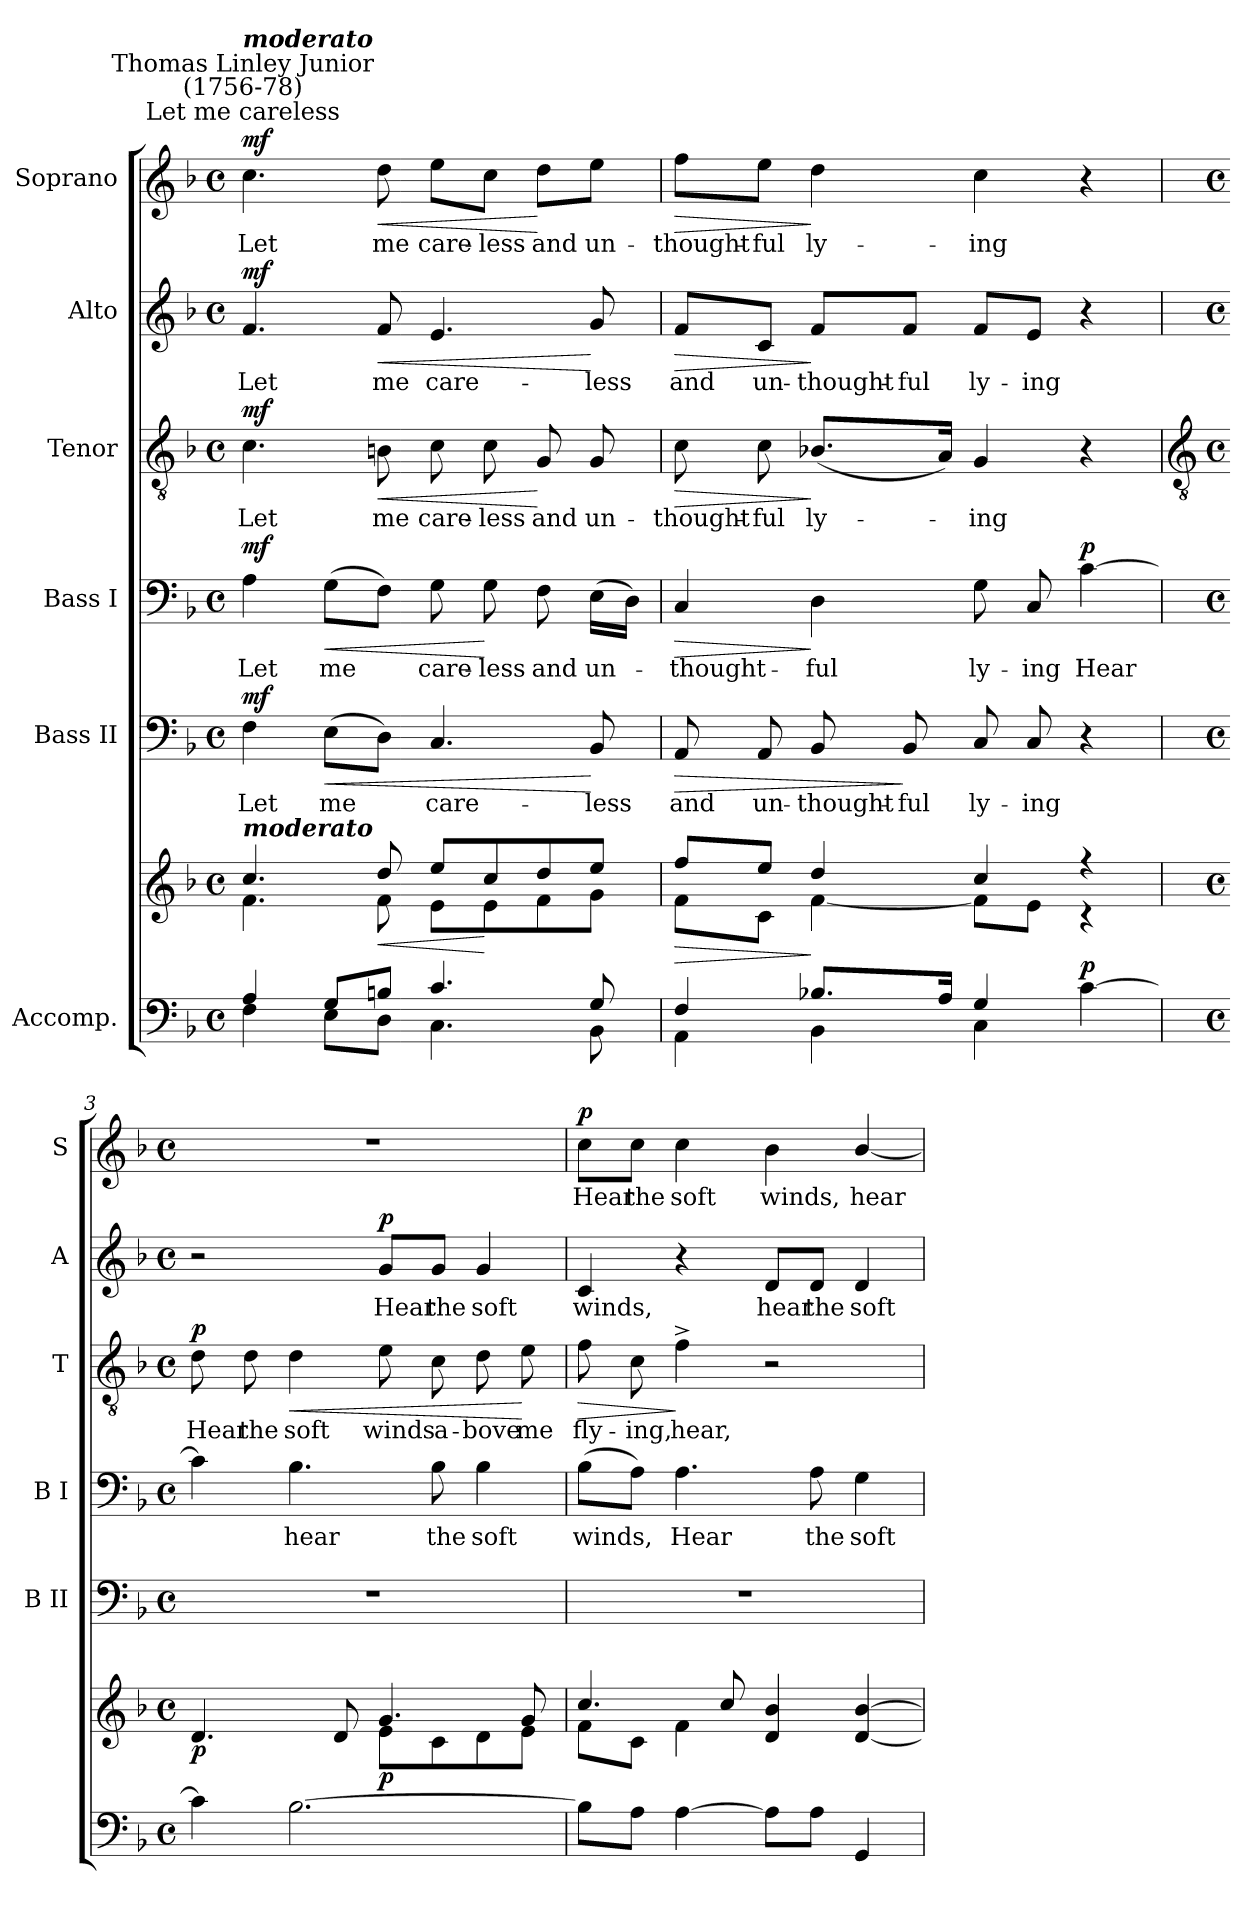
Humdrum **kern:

**kern	**kern	**dynam	**kern	**text	**dynam	**kern	**text	**dynam	**kern	**text	**dynam	**kern	**text	**dynam	**kern	**text	**dynam
*part6	*part6	*part6	*part5	*part5	*part5	*part4	*part4	*part4	*part3	*part3	*part3	*part2	*part2	*part2	*part1	*part1	*part1
*staff7	*staff6	*staff6/7	*staff5	*staff5	*staff5	*staff4	*staff4	*staff4	*staff3	*staff3	*staff3	*staff2	*staff2	*staff2	*staff1	*staff1	*staff1
*I"Accomp.	*	*	*I"Bass II	*	*	*I"Bass I	*	*	*I"Tenor	*	*	*I"Alto	*	*	*I"Soprano	*	*
*	*	*	*I'B II	*	*	*I'B I	*	*	*I'T	*	*	*I'A	*	*	*I'S	*	*
*clefF4	*clefG2	*	*clefF4	*	*	*clefF4	*	*	*clefGv2	*	*	*clefG2	*	*	*clefG2	*	*
*k[b-]	*k[b-]	*	*k[b-]	*	*	*k[b-]	*	*	*k[b-]	*	*	*k[b-]	*	*	*k[b-]	*	*
*F:	*F:	*	*F:	*	*	*F:	*	*	*F:	*	*	*F:	*	*	*F:	*	*
*M4/4	*M4/4	*	*M4/4	*	*	*M4/4	*	*	*M4/4	*	*	*M4/4	*	*	*M4/4	*	*
*met(c)	*met(c)	*	*met(c)	*	*	*met(c)	*	*	*met(c)	*	*	*met(c)	*	*	*met(c)	*	*
*MM48	*MM48	*	*MM48	*	*	*MM48	*	*	*MM48	*	*	*MM48	*	*	*MM48	*	*
=1	=1	=1	=1	=1	=1	=1	=1	=1	=1	=1	=1	=1	=1	=1	=1	=1	=1
*^	*^	*	*	*	*	*	*	*	*	*	*	*	*	*	*	*	*
!	!	!	!	!	!	!	!	!	!	!	!	!	!	!	!	!	!LO:TX:a:cj:t=Let me careless	!	!
!	!	!	!	!	!	!	!	!	!	!	!	!	!	!	!	!	!LO:TX:a:cj:t=Thomas Linley Junior\n(1756-78)	!	!
!	!	!	!	!	!	!	!	!	!	!	!	!	!	!	!	!	!LO:TX:a:Bi:t=moderato	!	!
!	!	!LO:TX:a:Bi:t=moderato	!	!	!	!	!	!	!	!	!	!	!	!	!	!	!	!	!
!	!	!	!	!LO:DY:b=2	!	!LO:LY:b	!	!	!LO:LY:b	!	!	!LO:LY:b	!	!	!LO:LY:b	!	!	!LO:LY:b	!
!	!	!	!	!LO:DY:n=1:b=2	!	!	!	!	!	!	!	!	!	!	!	!	!	!	!
!	!	!	!	!LO:DY:n=2:b	!	!	!	!	!	!	!	!	!	!	!	!	!	!	!
!	!	!	!	!LO:DY:n=3:b	!	!	!LO:DY:b	!	!	!LO:DY:b	!	!	!LO:DY:b	!	!	!LO:DY:b	!	!	!LO:DY:b
4A/	4F\	4.cc/	4.f\	mf mf mf mf	4F	Let	mf	4A	Let	mf	4.c	Let	mf	4.f	Let	mf	4.cc	Let	mf
!	!	!	!	!	!	!LO:LY:b	!LO:HP:b	!	!LO:LY:b	!LO:HP:b	!	!	!	!	!	!	!	!	!
8G/L	8E\L	.	.	.	(>8EL	me	<	(>8GL	me	<	.	.	.	.	.	.	.	.	.
!	!	!	!	!LO:HP:b	!	!	!	!	!	!	!	!	!	!	!	!	!	!	!
!	!	!	!	!LO:HP:n=1:b	!	!	!	!	!	!	!	!LO:LY:b	!LO:HP:b	!	!LO:LY:b	!LO:HP:b	!	!LO:LY:b	!LO:HP:b
8Bn/J	8D\J	8dd/	8f\	< <	8DJ)	.	.	8FJ)	.	.	8Bn	me	<	8f	me	<	8dd	me	<
!	!	!	!	!	!	!LO:LY:b	!	!	!LO:LY:b	!	!	!LO:LY:b	!	!	!LO:LY:b	!	!	!LO:LY:b	!
4.c/	4.C\	8ee/L	8e\L	.	4.C	care-	.	8G	care-	.	8c	care-	.	4.e	care-	.	8ee\L	care-	.
!	!	!	!	!	!	!	!	!	!LO:LY:b	!	!	!LO:LY:b	!	!	!	!	!	!LO:LY:b	!
.	.	8cc/	8e\	[	.	.	.	8G	-less	[	8c	-less	.	.	.	.	8cc\J	-less	.
!	!	!	!	!	!	!	!	!	!LO:LY:b	!	!	!LO:LY:b	!	!	!	!	!	!LO:LY:b	!
.	.	8dd/	8f\	[	.	.	.	8F	and	.	8G	and	[	.	.	.	8dd\L	and	[
!	!	!	!	!	!	!LO:LY:b	!	!	!LO:LY:b	!	!	!LO:LY:b	!	!	!LO:LY:b	!	!	!LO:LY:b	!
8G/	8BB-\	8ee/J	8g\J	.	8BB-	-less	[	(>16ELL	un-	.	8G	un-	.	8g	-less	[	8ee\J	un-	.
.	.	.	.	.	.	.	.	16DJJ)	.	.	.	.	.	.	.	.	.	.	.
=2	=2	=2	=2	=2	=2	=2	=2	=2	=2	=2	=2	=2	=2	=2	=2	=2	=2	=2	=2
!	!	!	!	!LO:HP:b	!	!	!	!	!	!	!	!	!	!	!	!	!	!	!
!	!	!	!	!LO:HP:n=1:b	!	!LO:LY:b	!LO:HP:b	!	!LO:LY:b	!LO:HP:b	!	!LO:LY:b	!LO:HP:b	!	!LO:LY:b	!LO:HP:b	!	!LO:LY:b	!LO:HP:b
4F/	4AA\	8ff/L	8f\L	> >	8AA	and	>	4C	thought-	>	8c	-thought-	>	8f/L	and	>	8ff\L	-thought-	>
!	!	!	!	!	!	!LO:LY:b	!	!	!	!	!	!LO:LY:b	!	!	!LO:LY:b	!	!	!LO:LY:b	!
.	.	8ee/J	8c\J	.	8AA	un-	.	.	.	.	8c	-ful	.	8c/J	un-	.	8ee\J	-ful	.
!	!	!	!	!	!	!LO:LY:b	!	!	!LO:LY:b	!	!	!LO:LY:b	!	!	!LO:LY:b	!	!	!LO:LY:b	!
8.B-X/L	4BB-\	4dd/	[4f\	] ]	8BB-	-thought-	.	4D	-ful	]	(<8.B-XL	ly-	]	8f/L	-thought-	]	4dd	ly-	]
!	!	!	!	!	!	!LO:LY:b	!	!	!	!	!	!	!	!	!LO:LY:b	!	!	!	!
.	.	.	.	.	8BB-	-ful	]	.	.	.	.	.	.	8f/J	-ful	.	.	.	.
16A/J	.	.	.	.	.	.	.	.	.	.	16AJ)	.	.	.	.	.	.	.	.
!	!	!	!	!	!	!LO:LY:b	!	!	!LO:LY:b	!	!	!LO:LY:b	!	!	!LO:LY:b	!	!	!LO:LY:b	!
4G/	4C\	4cc/	8f\L]	.	8C	ly-	.	8G	ly-	.	4G	ing	.	8f/L	ly-	.	4cc	-ing	.
!	!	!	!	!	!	!LO:LY:b	!	!	!LO:LY:b	!	!	!	!	!	!LO:LY:b	!	!	!	!
.	.	.	8e\J	.	8C	-ing	.	8C	-ing	.	.	.	.	8e/J	-ing	.	.	.	.
!	!	!	!	!LO:DY:a=2	!	!	!	!	!LO:LY:b	!LO:DY:b	!	!	!	!	!	!	!	!	!
[4c\	4ryy	4r	4r	p	4r	.	.	[4c	Hear	p	4r	.	.	4r	.	.	4r	.	.
!!LO:LB:g=z
=3	=3	=3	=3	=3	=3	=3	=3	=3	=3	=3	=3	=3	=3	=3	=3	=3	=3	=3	=3
*	*	*	*	*	*	*	*	*	*	*	*clefGv2	*	*	*	*	*	*	*	*
*M4/4	*	*M4/4	*	*	*M4/4	*	*	*M4/4	*	*	*M4/4	*	*	*M4/4	*	*	*M4/4	*	*
*met(c)	*	*met(c)	*	*	*met(c)	*	*	*met(c)	*	*	*met(c)	*	*	*met(c)	*	*	*met(c)	*	*
!	!	!	!	!LO:DY:b	!	!	!	!	!	!	!	!LO:LY:b	!LO:DY:b	!	!	!	!	!	!
4c\]	1ryy	4.d/	2ryy	p	1r	.	.	4c]	.	.	8d	Hear	p	2r	.	.	1r	.	.
!	!	!	!	!	!	!	!	!	!	!	!	!LO:LY:b	!	!	!	!	!	!	!
.	.	.	.	.	.	.	.	.	.	.	8d	the	.	.	.	.	.	.	.
!	!	!	!	!	!	!	!	!	!LO:LY:b	!	!	!LO:LY:b	!LO:HP:b	!	!	!	!	!	!
[2.B-\	.	.	.	.	.	.	.	4.B-	hear	.	4d	soft	<	.	.	.	.	.	.
.	.	8d/	.	.	.	.	.	.	.	.	.	.	.	.	.	.	.	.	.
!	!	!	!	!LO:DY:b	!	!	!	!	!	!	!	!LO:LY:b	!	!	!LO:LY:b	!LO:DY:b	!	!	!
.	.	4.g/	8e\L	p	.	.	.	.	.	.	8e	winds	.	8g/L	Hear	p	.	.	.
!	!	!	!	!	!	!	!	!	!LO:LY:b	!	!	!LO:LY:b	!	!	!LO:LY:b	!	!	!	!
.	.	.	8c\	.	.	.	.	8B-	the	.	8c	a-	.	8g/J	the	.	.	.	.
!	!	!	!	!	!	!	!	!	!LO:LY:b	!	!	!LO:LY:b	!	!	!LO:LY:b	!	!	!	!
.	.	.	8d\	.	.	.	.	4B-	soft	.	8d	-bove	.	4g	soft	.	.	.	.
!	!	!	!	!	!	!	!	!	!	!	!	!LO:LY:b	!	!	!	!	!	!	!
.	.	8g/	8e\J	.	.	.	.	.	.	.	8e	me	[	.	.	.	.	.	.
=4	=4	=4	=4	=4	=4	=4	=4	=4	=4	=4	=4	=4	=4	=4	=4	=4	=4	=4	=4
!	!	!	!	!	!	!	!	!	!LO:LY:b	!	!	!LO:LY:b	!LO:HP:b	!	!LO:LY:b	!	!	!LO:LY:b	!LO:DY:b
8B-\L]	2ryy	4.cc/	8f\L	.	1r	.	.	(>8B-L	winds,	.	8f	fly-	>	4c	winds,	.	8cc\L	Hear	p
!	!	!	!	!	!	!	!	!	!	!	!	!LO:LY:b	!	!	!	!	!	!LO:LY:b	!
8A\J	.	.	8c\J	.	.	.	.	8AJ)	.	.	8c	-ing,	.	.	.	.	8cc\J	the	.
!	!	!	!	!	!	!	!	!	!LO:LY:b	!	!	!LO:LY:b	!	!	!	!	!	!LO:LY:b	!
[4A\	.	.	4f\	.	.	.	.	4.A	Hear	.	4f^	hear,	]	4r	.	.	4cc	soft	.
.	.	8cc/	.	.	.	.	.	.	.	.	.	.	.	.	.	.	.	.	.
!	!	!	!	!	!	!	!	!	!	!	!	!	!	!	!LO:LY:b	!	!	!LO:LY:b	!
8A\L]	8ryy	4d/ 4b-/	2ryy	.	.	.	.	.	.	.	2r	.	.	8d/L	hear	.	4b-	winds,	.
!	!	!	!	!	!	!	!	!	!LO:LY:b	!	!	!	!	!	!LO:LY:b	!	!	!	!
8A\J	4.ryy	.	.	.	.	.	.	8A	the	.	.	.	.	8d/J	the	.	.	.	.
!	!	!	!	!	!	!	!	!	!LO:LY:b	!	!	!	!	!	!LO:LY:b	!	!	!LO:LY:b	!
4GG/	.	[4d/ [4b-/	.	.	.	.	.	4G	soft	.	.	.	.	4d	soft	.	[4b-/	hear	.
*v	*v	*	*	*	*	*	*	*	*	*	*	*	*	*	*	*	*	*	*
*	*v	*v	*	*	*	*	*	*	*	*	*	*	*	*	*	*	*	*
=	=	=	=	=	=	=	=	=	=	=	=	=	=	=	=	=	=
*-	*-	*-	*-	*-	*-	*-	*-	*-	*-	*-	*-	*-	*-	*-	*-	*-	*-
